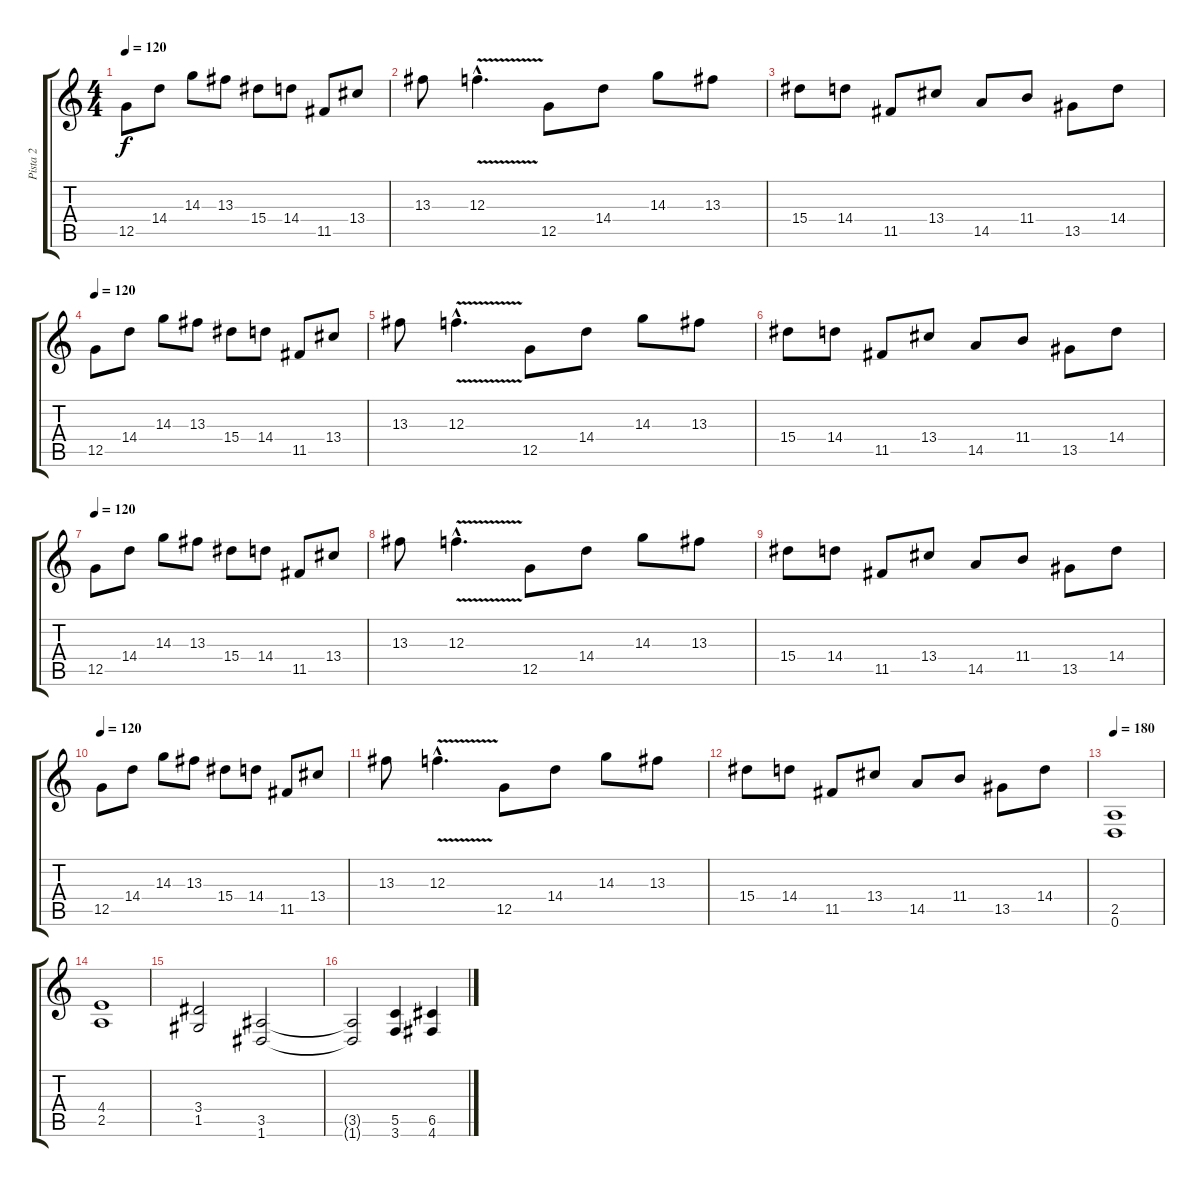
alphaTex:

\track ("Pista 2" "Pista 2") {instrument distortionguitar}
\staff {score tabs}
\tuning (D4 A3 F3 C3 G2 D2) {hide}
\ts (4 4)
\tempo 120
\clef g2
\ks c
12.5.8{dy f} 14.4.8 14.3.8 13.3.8 15.4.8 14.4.8 11.5.8 13.4.8 |
13.3.8 12.3{v hac}.4{d} 12.5.8 14.4.8 14.3.8 13.3.8 |
15.4.8 14.4.8 11.5.8 13.4.8 14.5.8 11.4.8 13.5.8 14.4.8 |
\tempo 120
12.5.8 14.4.8 14.3.8 13.3.8 15.4.8 14.4.8 11.5.8 13.4.8 |
13.3.8 12.3{v hac}.4{d} 12.5.8 14.4.8 14.3.8 13.3.8 |
15.4.8 14.4.8 11.5.8 13.4.8 14.5.8 11.4.8 13.5.8 14.4.8 |
\tempo 120
12.5.8 14.4.8 14.3.8 13.3.8 15.4.8 14.4.8 11.5.8 13.4.8 |
13.3.8 12.3{v hac}.4{d} 12.5.8 14.4.8 14.3.8 13.3.8 |
15.4.8 14.4.8 11.5.8 13.4.8 14.5.8 11.4.8 13.5.8 14.4.8 |
\tempo 120
12.5.8 14.4.8 14.3.8 13.3.8 15.4.8 14.4.8 11.5.8 13.4.8 |
13.3.8 12.3{v hac}.4{d} 12.5.8 14.4.8 14.3.8 13.3.8 |
15.4.8 14.4.8 11.5.8 13.4.8 14.5.8 11.4.8 13.5.8 14.4.8 |
\tempo 180
(2.5 0.6).1 |
(4.4 2.5).1 |
(3.4 1.5).2 (3.5 1.6).2 |
(3.5{t} 1.6{t}).2 (5.5 3.6).4 (6.5 4.6).4
